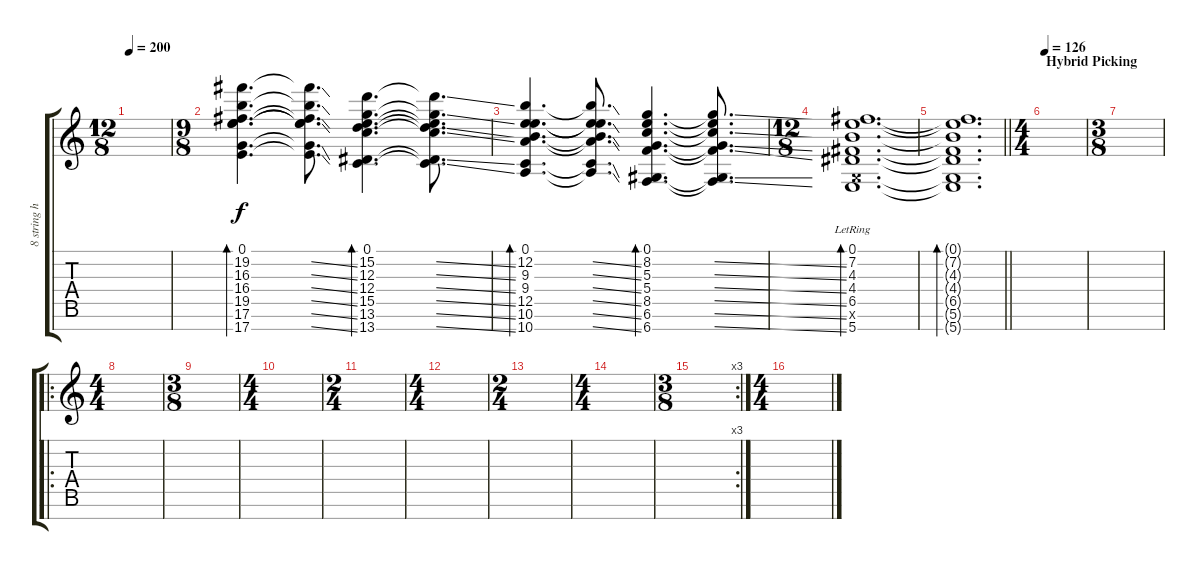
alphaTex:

\track ("8 string high strings" "8 string h") {instrument acousticguitarsteel}
\staff {score tabs}
\tuning (E4 B3 G3 D3 A2 D2 B1) {hide}
\ts (12 8)
\tempo 200
\clef g2
\ks c
|
\ts (9 8)
(0.1 19.2 16.3 16.4 19.5 17.6 17.7).4{d bd 240 dy f} (0.1{t} 19.2{ss t} 16.3{ss t} 16.4{ss t} 19.5{ss t} 17.6{ss t} 17.7{ss t}).8{d} (0.1 15.2 12.3 12.4 15.5 13.6 13.7).4{d bd 240} (0.1{t} 15.2{ss t} 12.3{ss t} 12.4{ss t} 15.5{ss t} 13.6{ss t} 13.7{ss t}).8{d} |
(0.1 12.2 9.3 9.4 12.5 10.6 10.7).4{d bd 240} (0.1{t} 12.2{ss t} 9.3{ss t} 9.4{ss t} 12.5{ss t} 10.6{ss t} 10.7{ss t}).8{d} (0.1 8.2 5.3 5.4 8.5 6.6 6.7).4{d bd 240} (0.1{t} 8.2{ss t} 5.3{ss t} 5.4{ss t} 8.5{ss t} 6.6{ss t} 6.7{ss t}).8{d} |
\ts (12 8)
(0.1{lr} 7.2{lr} 4.3{lr} 4.4{lr} 6.5{lr} 5.6{x} 5.7).1{d bd 240} |
\barLineRight lightlight
(0.1{t} 7.2{t} 4.3{t} 4.4{t} 6.5{t} 5.6{t} 5.7{t}).1{d bd 240} |
\ts (4 4)
\section ("" "Hybrid Picking")
\tempo 126
|
\ts (3 8)
|
\ro
\ts (4 4)
|
\ts (3 8)
|
\ts (4 4)
|
\ts (2 4)
|
\ts (4 4)
|
\ts (2 4)
|
\ts (4 4)
|
\rc 3
\ts (3 8)
|
\ts (4 4)
